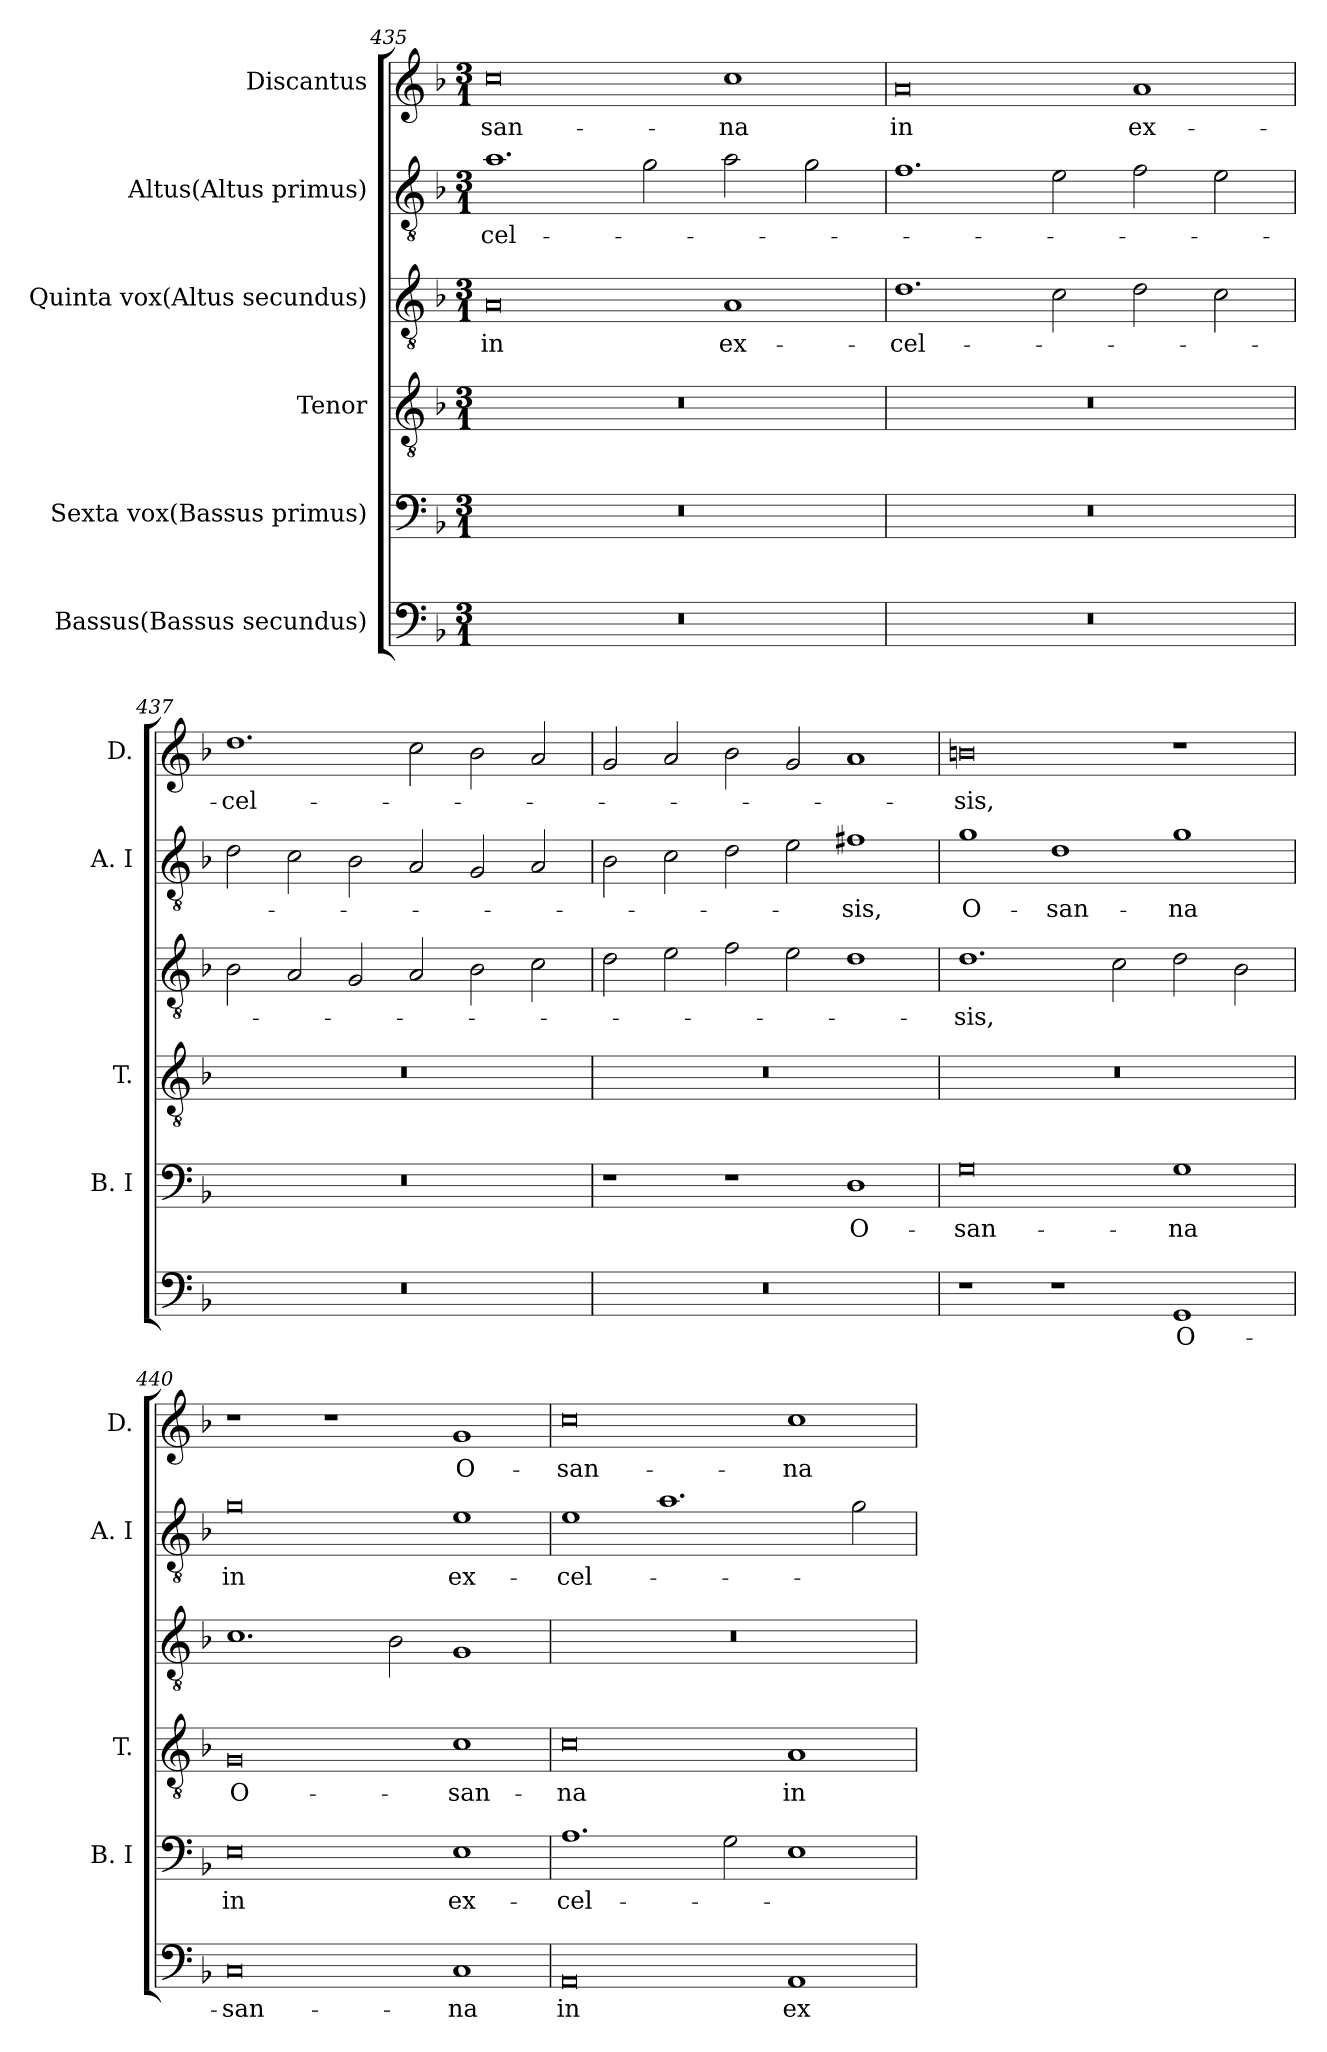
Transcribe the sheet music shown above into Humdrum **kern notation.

**kern	**text	**kern	**text	**kern	**text	**kern	**text	**kern	**text	**kern	**text
*part6	*part6	*part5	*part5	*part4	*part4	*part3	*part3	*part2	*part2	*part1	*part1
*staff6	*staff6	*staff5	*staff5	*staff4	*staff4	*staff3	*staff3	*staff2	*staff2	*staff1	*staff1
*I"Bassus(Bassus secundus)	*	*I"Sexta vox(Bassus primus)	*	*I"Tenor	*	*I"Quinta vox(Altus secundus)	*	*I"Altus(Altus primus)	*	*I"Discantus	*
*	*	*I'B. I	*	*I'T.	*	*	*	*I'A. I	*	*I'D.	*
!!LO:PB:g=z
*clefF4	*	*clefF4	*	*clefGv2	*	*clefGv2	*	*clefGv2	*	*clefG2	*
*	*	*	*	*ITrd7c12	*	*ITrd7c12	*	*ITrd7c12	*	*	*
*k[b-]	*	*k[b-]	*	*k[b-]	*	*k[b-]	*	*k[b-]	*	*k[b-]	*
*d:	*	*d:	*	*d:	*	*d:	*	*d:	*	*d:	*
*M3/1	*	*M3/1	*	*M3/1	*	*M3/1	*	*M3/1	*	*M3/1	*
=435	=435	=435	=435	=435	=435	=435	=435	=435	=435	=435	=435
!LO:N:vis=1	!	!LO:N:vis=1	!	!LO:N:vis=1	!	!	!LO:LY:b	!	!LO:LY:b	!	!LO:LY:b
0.r	.	0.r	.	0.r	.	0AA	in	1.A	-cel-	0cc	-san-
.	.	.	.	.	.	.	.	2G\	.	.	.
!	!	!	!	!	!	!	!LO:LY:b	!	!	!	!LO:LY:b
.	.	.	.	.	.	1AA	ex-	2A\	.	1cc	-na
.	.	.	.	.	.	.	.	2G\	.	.	.
=436	=436	=436	=436	=436	=436	=436	=436	=436	=436	=436	=436
!LO:N:vis=1	!	!LO:N:vis=1	!	!LO:N:vis=1	!	!	!LO:LY:b	!	!	!	!LO:LY:b
0.r	.	0.r	.	0.r	.	1.D	-cel-	1.F	.	0a	in
.	.	.	.	.	.	2C\	.	2E\	.	.	.
!	!	!	!	!	!	!	!	!	!	!	!LO:LY:b
.	.	.	.	.	.	2D\	.	2F\	.	1a	ex-
.	.	.	.	.	.	2C\	.	2E\	.	.	.
=437	=437	=437	=437	=437	=437	=437	=437	=437	=437	=437	=437
!LO:N:vis=1	!	!LO:N:vis=1	!	!LO:N:vis=1	!	!	!	!	!	!	!LO:LY:b
0.r	.	0.r	.	0.r	.	2BB-\	.	2D\	.	1.dd	-cel-
.	.	.	.	.	.	2AA/	.	2C\	.	.	.
.	.	.	.	.	.	2GG/	.	2BB-\	.	.	.
.	.	.	.	.	.	2AA/	.	2AA/	.	2cc\	.
.	.	.	.	.	.	2BB-\	.	2GG/	.	2b-\	.
.	.	.	.	.	.	2C\	.	2AA/	.	2a/	.
=438	=438	=438	=438	=438	=438	=438	=438	=438	=438	=438	=438
!LO:N:vis=1	!	!	!	!LO:N:vis=1	!	!	!	!	!	!	!
0.r	.	1r	.	0.r	.	2D\	.	2BB-\	.	2g/	.
.	.	.	.	.	.	2E\	.	2C\	.	2a/	.
.	.	1r	.	.	.	2F\	.	2D\	.	2b-\	.
.	.	.	.	.	.	2E\	.	2E\	.	2g/	.
!	!	!	!LO:LY:b	!	!	!	!	!	!LO:LY:b	!	!
.	.	1D	O-	.	.	1D	.	1F#X	-sis,	1a	.
!!LO:LB:g=z
=439	=439	=439	=439	=439	=439	=439	=439	=439	=439	=439	=439
!	!	!	!LO:LY:b	!LO:N:vis=1	!	!	!LO:LY:b	!	!LO:LY:b	!	!LO:LY:b
1r	.	0G	-san-	0.r	.	1.D	-sis,	1G	O-	0bn	-sis,
!	!	!	!	!	!	!	!	!	!LO:LY:b	!	!
1r	.	.	.	.	.	.	.	1D	-san-	.	.
.	.	.	.	.	.	2C\	.	.	.	.	.
!	!LO:LY:b	!	!LO:LY:b	!	!	!	!	!	!LO:LY:b	!	!
1GG	O-	1G	-na	.	.	2D\	.	1G	-na	1r	.
.	.	.	.	.	.	2BB-\	.	.	.	.	.
=440	=440	=440	=440	=440	=440	=440	=440	=440	=440	=440	=440
!	!LO:LY:b	!	!LO:LY:b	!	!LO:LY:b	!	!	!	!LO:LY:b	!	!
0C	-san-	0E	in	0GG	O-	1.C	.	0G	in	1r	.
.	.	.	.	.	.	.	.	.	.	1r	.
.	.	.	.	.	.	2BB-\	.	.	.	.	.
!	!LO:LY:b	!	!LO:LY:b	!	!LO:LY:b	!	!	!	!LO:LY:b	!	!LO:LY:b
1C	-na	1E	ex-	1C	-san-	1GG	.	1E	ex-	1g	O-
=441	=441	=441	=441	=441	=441	=441	=441	=441	=441	=441	=441
!	!LO:LY:b	!	!LO:LY:b	!	!LO:LY:b	!LO:N:vis=1	!	!	!LO:LY:b	!	!LO:LY:b
0AA	in	1.A	-cel-	0C	-na	0.r	.	1E	-cel-	0cc	-san-
.	.	.	.	.	.	.	.	1.A	.	.	.
.	.	2G\	.	.	.	.	.	.	.	.	.
!	!LO:LY:b	!	!	!	!LO:LY:b	!	!	!	!	!	!LO:LY:b
1AA	ex-	1E	.	1AA	in	.	.	.	.	1cc	-na
.	.	.	.	.	.	.	.	2G\	.	.	.
=	=	=	=	=	=	=	=	=	=	=	=
*-	*-	*-	*-	*-	*-	*-	*-	*-	*-	*-	*-
